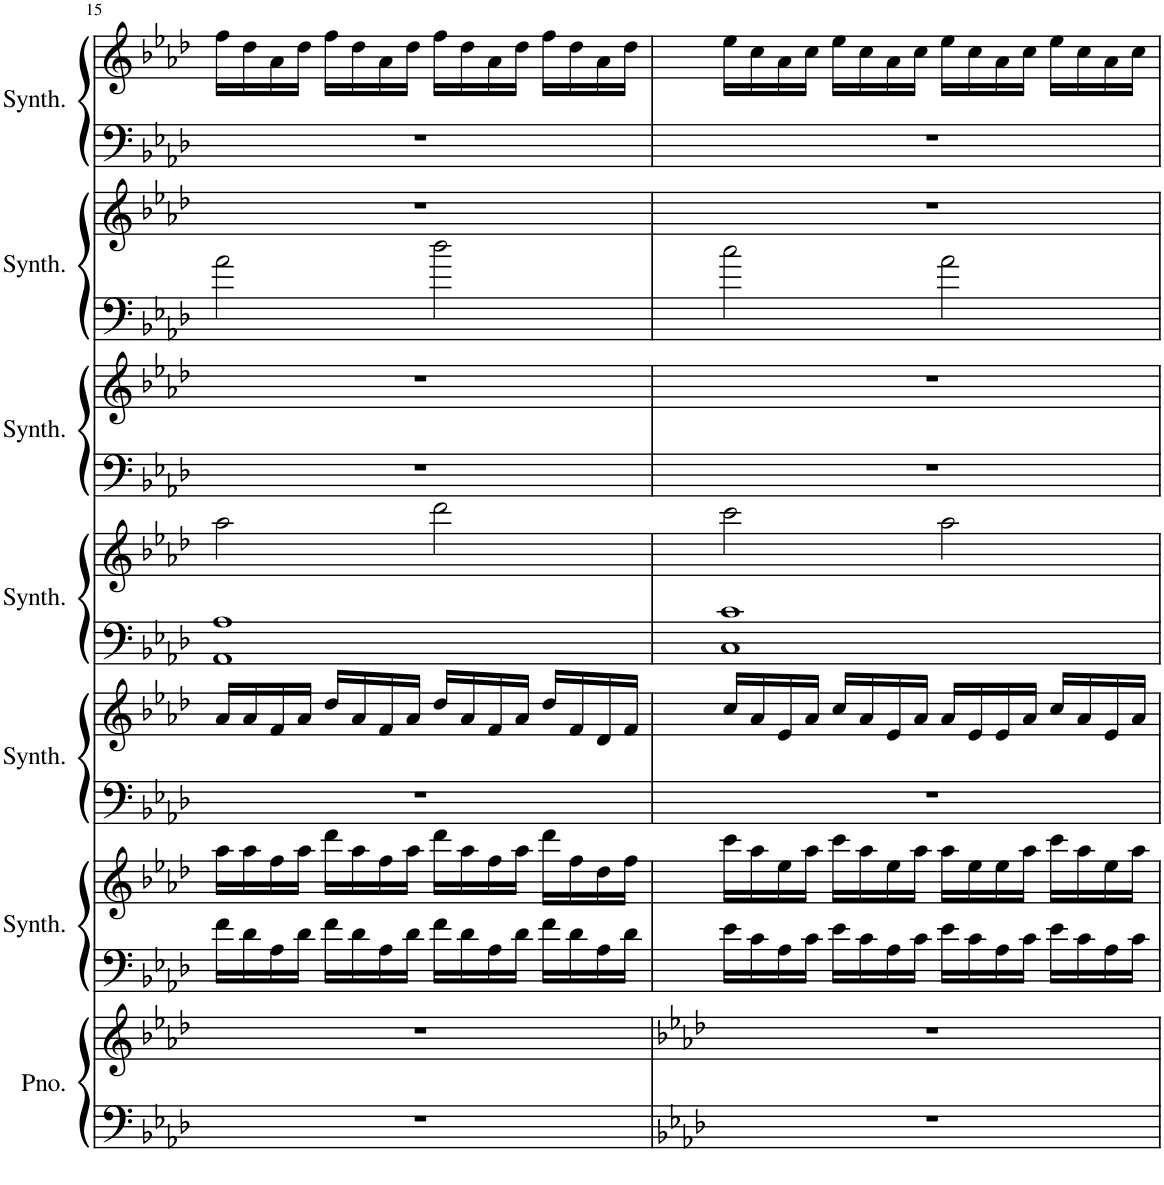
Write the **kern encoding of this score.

**kern	**kern	**kern	**kern	**kern	**kern	**kern	**kern	**kern	**kern	**kern	**kern	**kern	**kern
*part7	*part7	*part6	*part6	*part5	*part5	*part4	*part4	*part3	*part3	*part2	*part2	*part1	*part1
*staff14	*staff13	*staff12	*staff11	*staff10	*staff9	*staff8	*staff7	*staff6	*staff5	*staff4	*staff3	*staff2	*staff1
*I"Piano	*	*I"Saw Synthesizer	*	*I"Square Synthesizer	*	*I"Metallic Synthesizer	*	*I"Poly Synthesizer	*	*I"New Age Synthesizer	*	*I"Saw Synthesizer	*
*I'Pno.	*	*I'Synth.	*	*I'Synth.	*	*I'Synth.	*	*I'Synth.	*	*I'Synth.	*	*I'Synth.	*
!!LO:PB:g=z
*clefF4	*clefG2	*clefF4	*clefG2	*clefF4	*clefG2	*clefF4	*clefG2	*clefF4	*clefG2	*clefF4	*clefG2	*clefF4	*clefG2
*k[b-e-a-d-]	*k[b-e-a-d-]	*k[b-e-a-d-]	*k[b-e-a-d-]	*k[b-e-a-d-]	*k[b-e-a-d-]	*k[b-e-a-d-]	*k[b-e-a-d-]	*k[b-e-a-d-]	*k[b-e-a-d-]	*k[b-e-a-d-]	*k[b-e-a-d-]	*k[b-e-a-d-]	*k[b-e-a-d-]
*M4/4	*M4/4	*M4/4	*M4/4	*M4/4	*M4/4	*M4/4	*M4/4	*M4/4	*M4/4	*M4/4	*M4/4	*M4/4	*M4/4
=15	=15	=15	=15	=15	=15	=15	=15	=15	=15	=15	=15	=15	=15
1r	1r	16f\LL	16aa-\LL	1r	16a-/LL	1AA- 1A-	2aa-\	1r	1r	2a-\	1r	1r	16ff\LL
.	.	16d-\	16aa-\	.	16a-/	.	.	.	.	.	.	.	16dd-\
.	.	16A-\	16ff\	.	16f/	.	.	.	.	.	.	.	16a-\
.	.	16d-\JJ	16aa-\JJ	.	16a-/JJ	.	.	.	.	.	.	.	16dd-\JJ
.	.	16f\LL	16ddd-\LL	.	16dd-/LL	.	.	.	.	.	.	.	16ff\LL
.	.	16d-\	16aa-\	.	16a-/	.	.	.	.	.	.	.	16dd-\
.	.	16A-\	16ff\	.	16f/	.	.	.	.	.	.	.	16a-\
.	.	16d-\JJ	16aa-\JJ	.	16a-/JJ	.	.	.	.	.	.	.	16dd-\JJ
.	.	16f\LL	16ddd-\LL	.	16dd-/LL	.	2ddd-\	.	.	2dd-\	.	.	16ff\LL
.	.	16d-\	16aa-\	.	16a-/	.	.	.	.	.	.	.	16dd-\
.	.	16A-\	16ff\	.	16f/	.	.	.	.	.	.	.	16a-\
.	.	16d-\JJ	16aa-\JJ	.	16a-/JJ	.	.	.	.	.	.	.	16dd-\JJ
.	.	16f\LL	16ddd-\LL	.	16dd-/LL	.	.	.	.	.	.	.	16ff\LL
.	.	16d-\	16ff\	.	16f/	.	.	.	.	.	.	.	16dd-\
.	.	16A-\	16dd-\	.	16d-/	.	.	.	.	.	.	.	16a-\
.	.	16d-\JJ	16ff\JJ	.	16f/JJ	.	.	.	.	.	.	.	16dd-\JJ
=16	=16	=16	=16	=16	=16	=16	=16	=16	=16	=16	=16	=16	=16
*k[b-e-a-d-]	*k[b-e-a-d-]	*	*	*	*	*	*	*	*	*	*	*	*
1r	1r	16e-\LL	16ccc\LL	1r	16cc/LL	1C 1c	2ccc\	1r	1r	2cc\	1r	1r	16ee-\LL
.	.	16c\	16aa-\	.	16a-/	.	.	.	.	.	.	.	16cc\
.	.	16A-\	16ee-\	.	16e-/	.	.	.	.	.	.	.	16a-\
.	.	16c\JJ	16aa-\JJ	.	16a-/JJ	.	.	.	.	.	.	.	16cc\JJ
.	.	16e-\LL	16ccc\LL	.	16cc/LL	.	.	.	.	.	.	.	16ee-\LL
.	.	16c\	16aa-\	.	16a-/	.	.	.	.	.	.	.	16cc\
.	.	16A-\	16ee-\	.	16e-/	.	.	.	.	.	.	.	16a-\
.	.	16c\JJ	16aa-\JJ	.	16a-/JJ	.	.	.	.	.	.	.	16cc\JJ
.	.	16e-\LL	16aa-\LL	.	16a-/LL	.	2aa-\	.	.	2a-\	.	.	16ee-\LL
.	.	16c\	16ee-\	.	16e-/	.	.	.	.	.	.	.	16cc\
.	.	16A-\	16ee-\	.	16e-/	.	.	.	.	.	.	.	16a-\
.	.	16c\JJ	16aa-\JJ	.	16a-/JJ	.	.	.	.	.	.	.	16cc\JJ
.	.	16e-\LL	16ccc\LL	.	16cc/LL	.	.	.	.	.	.	.	16ee-\LL
.	.	16c\	16aa-\	.	16a-/	.	.	.	.	.	.	.	16cc\
.	.	16A-\	16ee-\	.	16e-/	.	.	.	.	.	.	.	16a-\
.	.	16c\JJ	16aa-\JJ	.	16a-/JJ	.	.	.	.	.	.	.	16cc\JJ
=	=	=	=	=	=	=	=	=	=	=	=	=	=
*-	*-	*-	*-	*-	*-	*-	*-	*-	*-	*-	*-	*-	*-
